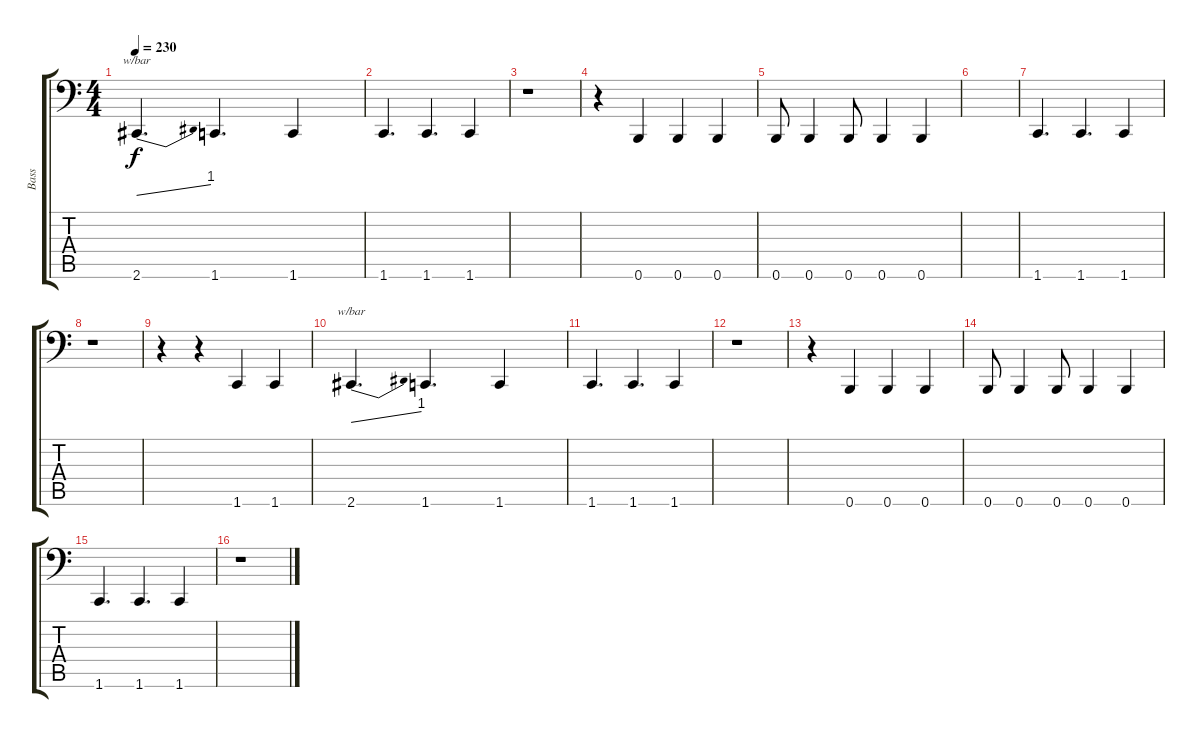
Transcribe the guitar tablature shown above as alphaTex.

\track ("Bass" "Bass") {instrument electricbassfinger}
\staff {score tabs}
\tuning (Db3 Ab2 E2 B1 Gb1 B0) {hide}
\ts (4 4)
\tempo 230
\clef f4
\ks c
2.6.4{d tbe (dive default 0 0 60 4) dy f} 1.6.4{d} 1.6.4 |
1.6.4{d} 1.6.4{d} 1.6.4 |
r.1 |
r.4 0.6.4 0.6.4 0.6.4 |
0.6.8 0.6.4 0.6.8 0.6.4 0.6.4 |
|
1.6.4{d} 1.6.4{d} 1.6.4 |
r.1 |
r.4 r.4 1.6.4 1.6.4 |
2.6.4{d tbe (dive default 0 0 60 4)} 1.6.4{d} 1.6.4 |
1.6.4{d} 1.6.4{d} 1.6.4 |
r.1 |
r.4 0.6.4 0.6.4 0.6.4 |
0.6.8 0.6.4 0.6.8 0.6.4 0.6.4 |
1.6.4{d} 1.6.4{d} 1.6.4 |
r.1
